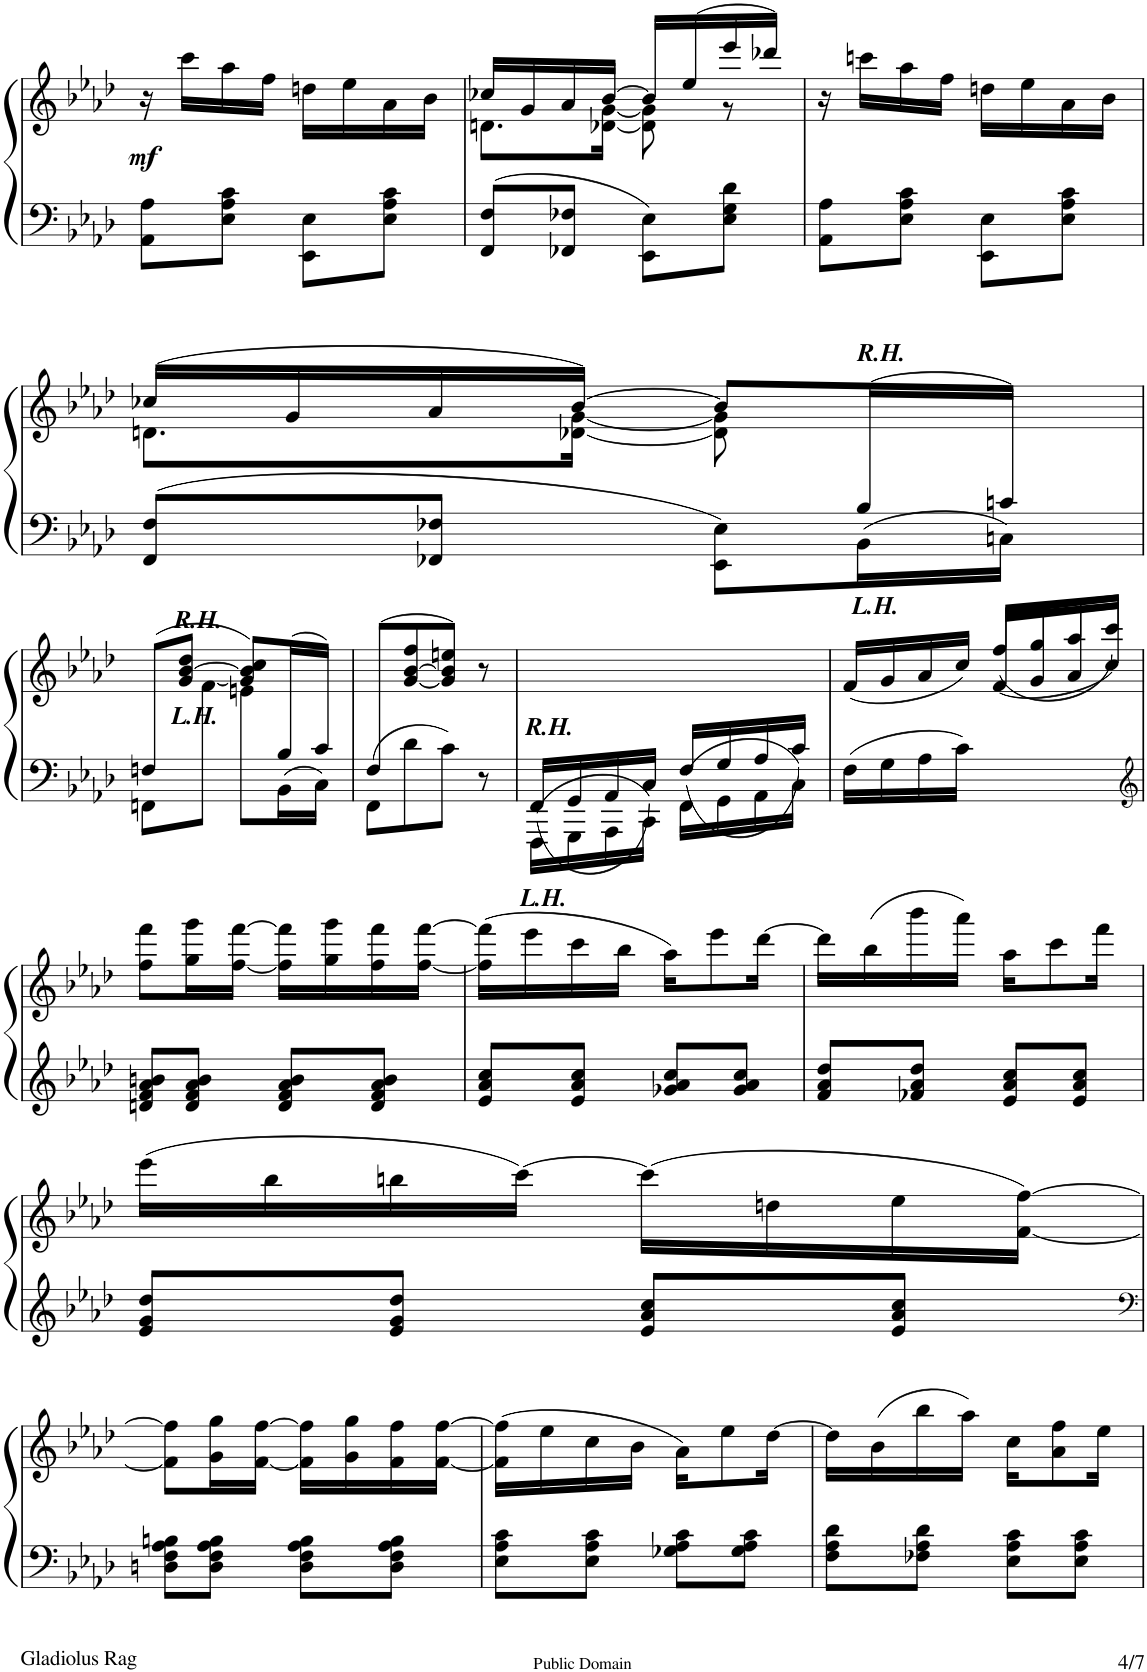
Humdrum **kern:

**kern	**kern	**dynam
*part1	*part1	*part1
*staff2	*staff1	*staff1/2
*I"Piano.	*	*
*I'Pno	*	*
!!LO:PB:g=z
*clefF4	*clefG2	*
*k[b-e-a-d-]	*k[b-e-a-d-]	*
*A-:	*A-:	*
*M2/4	*M2/4	*
=36	=36	=36
!	!	!LO:DY:b
8AA-\ 8A-\L	16r	mf
.	16ccc\LL	.
8E-\ 8A-\ 8c\J	16aa-\	.
.	16ff\JJ	.
8EE-\ 8E-\L	16ddn\LL	.
.	16ee-\	.
8E-\ 8A-\ 8c\J	16a-\	.
.	16b-\JJ	.
=37	=37	=37
*	*^	*
8FF/ 8F/L	16cc-X/LL	8.dn\L	.
.	16g/	.	.
8FF-X/ 8F-X/J	16a-/	.	.
.	[16b-/JJ	[16d-X\ [16g\Jk	.
8EE-\ 8E-\L	16b-/LL]	8d-\] 8g\]	.
.	(16ee-/	.	.
8E-\ 8G\ 8d-\J	16eee-/	8r	.
.	16ddd-X/JJ)	.	.
*	*v	*v	*
=38	=38	=38
8AA-\ 8A-\L	16r	.
.	16cccn\LL	.
8E-\ 8A-\ 8c\J	16aa-\	.
.	16ff\JJ	.
8EE-\ 8E-\L	16ddn\LL	.
.	16ee-\	.
8E-\ 8A-\ 8c\J	16a-\	.
.	16b-\JJ	.
!!LO:LB:g=z
=39	=39	=39
*^	*^	*
4.ryy	8FF/ 8F/L	(16cc-X/LL	8.dn\L	.
.	.	16g/	.	.
.	8FF-X/ 8F-X/J	16a-/	.	.
.	.	[16b-/JJ)	[16d-X\ [16g\Jk	.
.	8EE-\ 8E-\L	8b-/L]	8d-\] 8g\]	.
!	!	!LO:TX:a:Bi:t=R.H.	!	!
!LO:TX:b:Bi:t=L.H.	!	!	!	!
16B-/L	16BB-\L	8ryy	8ryy	.
16cn/JJ	16Cn\JJ	.	.	.
!!LO:LB:g=z	!!
=40	=40	=40	=40	=40
(8Fn/L	8FFn\L	8ryy	8ryy	.
!	!	!LO:TX:a:Bi:t=R.H.	!	!
!LO:TX:a:Bi:t=L.H.	!	!	!	!
4ryy	4ryy	[8g/ [8b-/ 8dd-/J	8f\J	.
.	.	8g/] 8b-/] 8cc/L)	8en\L	.
16B-/L	16BB-\L	8ryy	8ryy	.
16c/JJ	16C\JJ	.	.	.
*	*	*v	*v	*
=41	=41	=41	=41
(8F/L	8FF\L	8ryy	.
4.ryy	8d-\	[8g/ [8b-/ 8ff/	.
.	8c\J	8g/] 8b-/] 8een/J)	.
.	8r	8r	.
=42	=42	=42	=42
!	!	!LO:TX:b:Bi:t=R.H.	!
!LO:TX:b:Bi:t=L.H.	!	!	!
16FF/LL	16FFF\LL	2ryy	.
16GG/	16GGG\	.	.
16AA-/	16AAA-\	.	.
16C/JJ	16CC\JJ	.	.
16F/LL	16FF\LL	.	.
16G/	16GG\	.	.
16A-/	16AA-\	.	.
16c/JJ	16C\JJ	.	.
*v	*v	*	*
=43	=43	=43
*	*^	*
16F\LL	(16f/LL	4ryy	.
16G\	16g/	.	.
16A-\	16a-/	.	.
16c\JJ	16cc/JJ)	.	.
4ryy	(16ff/LL	(16f/LL	.
.	16gg/	16g/	.
.	16aa-/	16a-/	.
.	16ccc/JJ)	16cc/JJ)	.
*	*v	*v	*
!!LO:LB:g=z
=44	=44	=44
*clefG2	*	*
8dn/ 8f/ 8a-/ 8bn/L	8ff\ 8fff\L	.
8d/ 8f/ 8a-/ 8b/J	16gg\ 16ggg\L	.
.	[16ff\ [16fff\JJ	.
8d/ 8f/ 8a-/ 8b/L	16ff\] 16fff\]LL	.
.	16gg\ 16ggg\	.
8d/ 8f/ 8a-/ 8b/J	16ff\ 16fff\	.
.	[16ff\ [16fff\JJ	.
=45	=45	=45
8e-/ 8a-/ 8cc/L	(16ff\] 16fff\]LL	.
.	16eee-\	.
8e-/ 8a-/ 8cc/J	16ccc\	.
.	16bb-\JJ	.
8g-X/ 8a-/ 8cc/L	16aa-\KL)	.
.	8eee-\	.
8g-/ 8a-/ 8cc/J	.	.
.	[16ddd-\Jk	.
=46	=46	=46
8f/ 8a-/ 8dd-/L	16ddd-\LL]	.
.	(16bb-\	.
8f-X/ 8a-/ 8dd-/J	16bbb-\	.
.	16aaa-\JJ)	.
8e-/ 8a-/ 8cc/L	16aa-\KL	.
.	8ccc\	.
8e-/ 8a-/ 8cc/J	.	.
.	16fff\Jk	.
!!LO:LB:g=z
=47	=47	=47
8e-/ 8g/ 8dd-/L	(16eee-\LL	.
.	16bb-\	.
8e-/ 8g/ 8dd-/J	16bbn\	.
.	[16ccc\JJ)	.
8e-/ 8a-/ 8cc/L	(16ccc\LL]	.
.	16ddn\	.
8e-/ 8a-/ 8cc/J	16ee-\	.
.	[16f\ [16ff\JJ)	.
!!LO:LB:g=z
=48	=48	=48
*clefF4	*	*
8Dn\ 8F\ 8A-\ 8Bn\L	8f\] 8ff\]L	.
8D\ 8F\ 8A-\ 8B\J	16g\ 16gg\L	.
.	[16f\ [16ff\JJ	.
8D\ 8F\ 8A-\ 8B\L	16f\] 16ff\]LL	.
.	16g\ 16gg\	.
8D\ 8F\ 8A-\ 8B\J	16f\ 16ff\	.
.	[16f\ [16ff\JJ	.
=49	=49	=49
8E-\ 8A-\ 8c\L	(16f\] 16ff\]LL	.
.	16ee-\	.
8E-\ 8A-\ 8c\J	16cc\	.
.	16b-\JJ	.
8G-X\ 8A-\ 8c\L	16a-\KL)	.
.	8ee-\	.
8G-\ 8A-\ 8c\J	.	.
.	[16dd-\Jk	.
=50	=50	=50
8F\ 8A-\ 8d-\L	16dd-\LL]	.
.	(16b-\	.
8F-X\ 8A-\ 8d-\J	16bb-\	.
.	16aa-\JJ)	.
8E-\ 8A-\ 8c\L	16cc\KL	.
.	8a-\ 8ff\	.
8E-\ 8A-\ 8c\J	.	.
.	16ee-\Jk	.
=	=	=
*-	*-	*-
